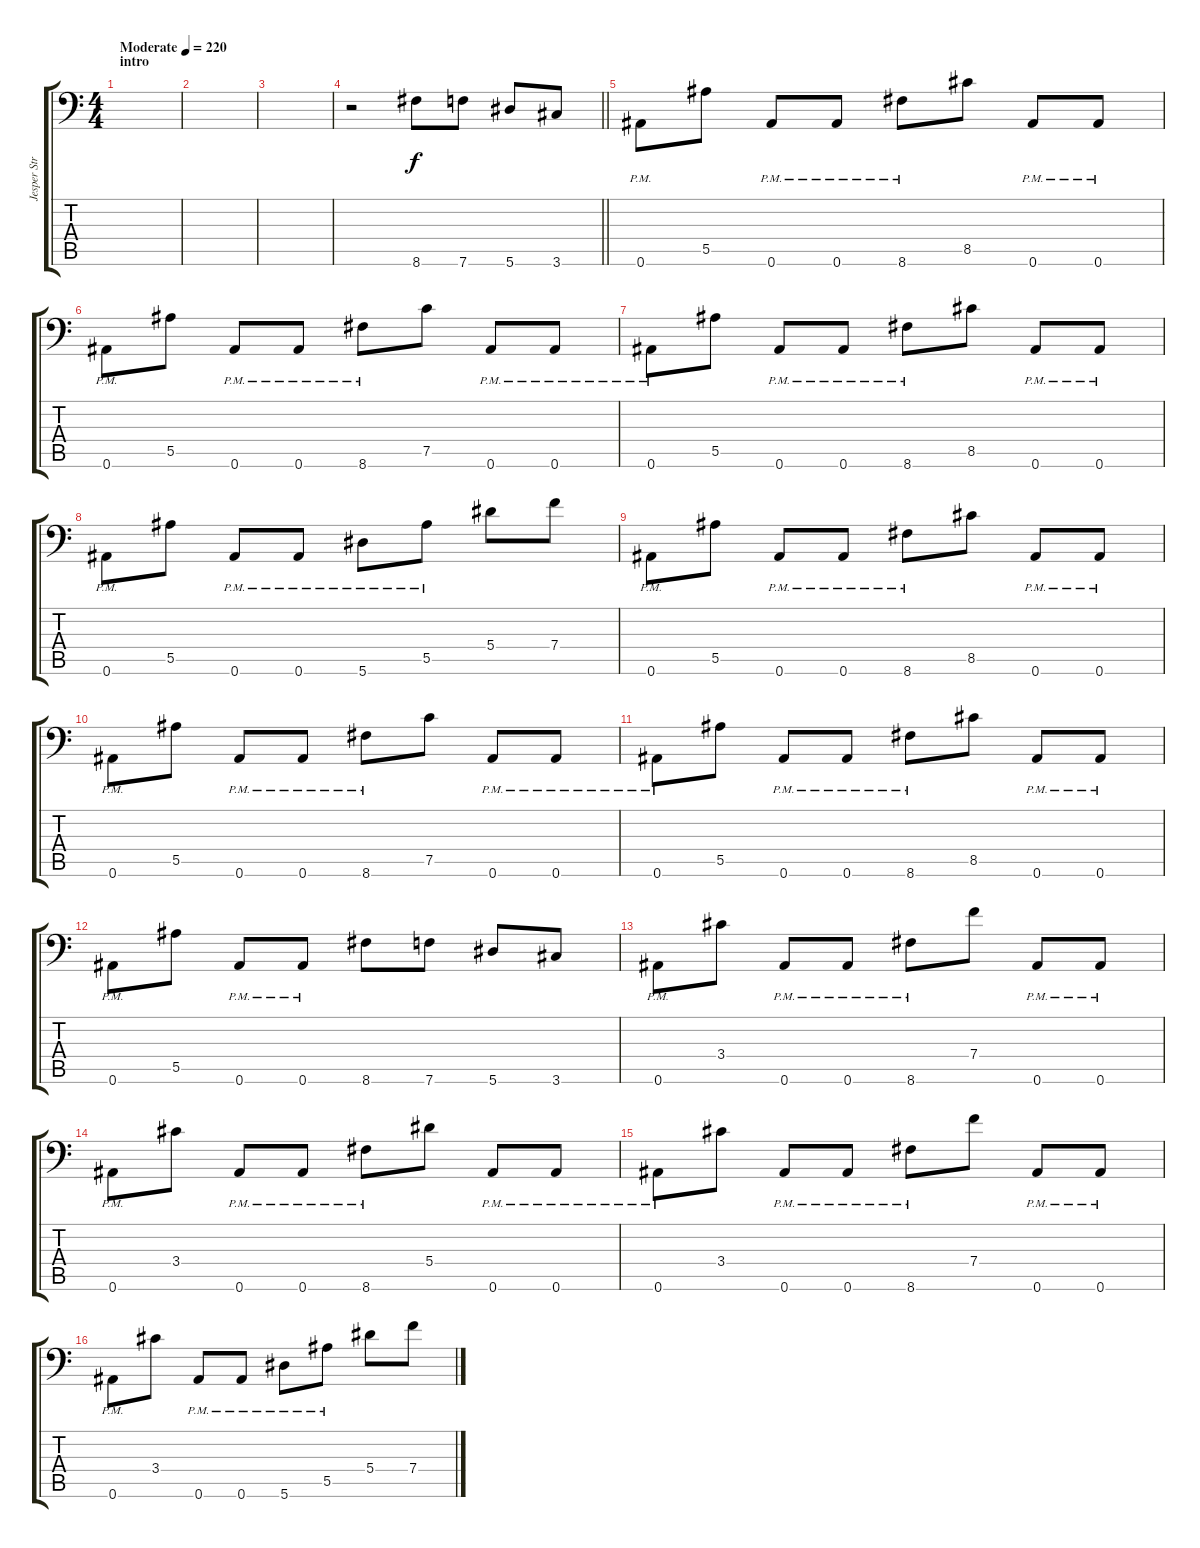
\track ("Jesper Strömblad" "Jesper Str") {instrument distortionguitar}
\staff {score tabs}
\tuning (C4 G3 Eb3 Bb2 F2 Bb1) {hide}
\ts (4 4)
\section ("" "intro")
\tempo (220 "Moderate")
\clef f4
\ks c
|
|
|
\barLineRight lightlight
r.2 8.6.8 7.6.8 5.6.8 3.6.8 |
\section ("" "")
0.6{pm}.8 5.5.8 0.6{pm}.8 0.6{pm}.8 8.6{pm}.8 8.5.8 0.6{pm}.8 0.6{pm}.8 |
0.6{pm}.8 5.5.8 0.6{pm}.8 0.6{pm}.8 8.6{pm}.8 7.5.8 0.6{pm}.8 0.6{pm}.8 |
0.6{pm}.8 5.5.8 0.6{pm}.8 0.6{pm}.8 8.6{pm}.8 8.5.8 0.6{pm}.8 0.6{pm}.8 |
0.6{pm}.8 5.5.8 0.6{pm}.8 0.6{pm}.8 5.6{pm}.8 5.5{pm}.8 5.4.8 7.4.8 |
0.6{pm}.8 5.5.8 0.6{pm}.8 0.6{pm}.8 8.6{pm}.8 8.5.8 0.6{pm}.8 0.6{pm}.8 |
0.6{pm}.8 5.5.8 0.6{pm}.8 0.6{pm}.8 8.6{pm}.8 7.5.8 0.6{pm}.8 0.6{pm}.8 |
0.6{pm}.8 5.5.8 0.6{pm}.8 0.6{pm}.8 8.6{pm}.8 8.5.8 0.6{pm}.8 0.6{pm}.8 |
0.6{pm}.8 5.5.8 0.6{pm}.8 0.6{pm}.8 8.6.8 7.6.8 5.6.8 3.6.8 |
0.6{pm}.8 3.4.8 0.6{pm}.8 0.6{pm}.8 8.6{pm}.8 7.4.8 0.6{pm}.8 0.6{pm}.8 |
0.6{pm}.8 3.4.8 0.6{pm}.8 0.6{pm}.8 8.6{pm}.8 5.4.8 0.6{pm}.8 0.6{pm}.8 |
0.6{pm}.8 3.4.8 0.6{pm}.8 0.6{pm}.8 8.6{pm}.8 7.4.8 0.6{pm}.8 0.6{pm}.8 |
0.6{pm}.8 3.4.8 0.6{pm}.8 0.6{pm}.8 5.6{pm}.8 5.5{pm}.8 5.4.8 7.4.8
